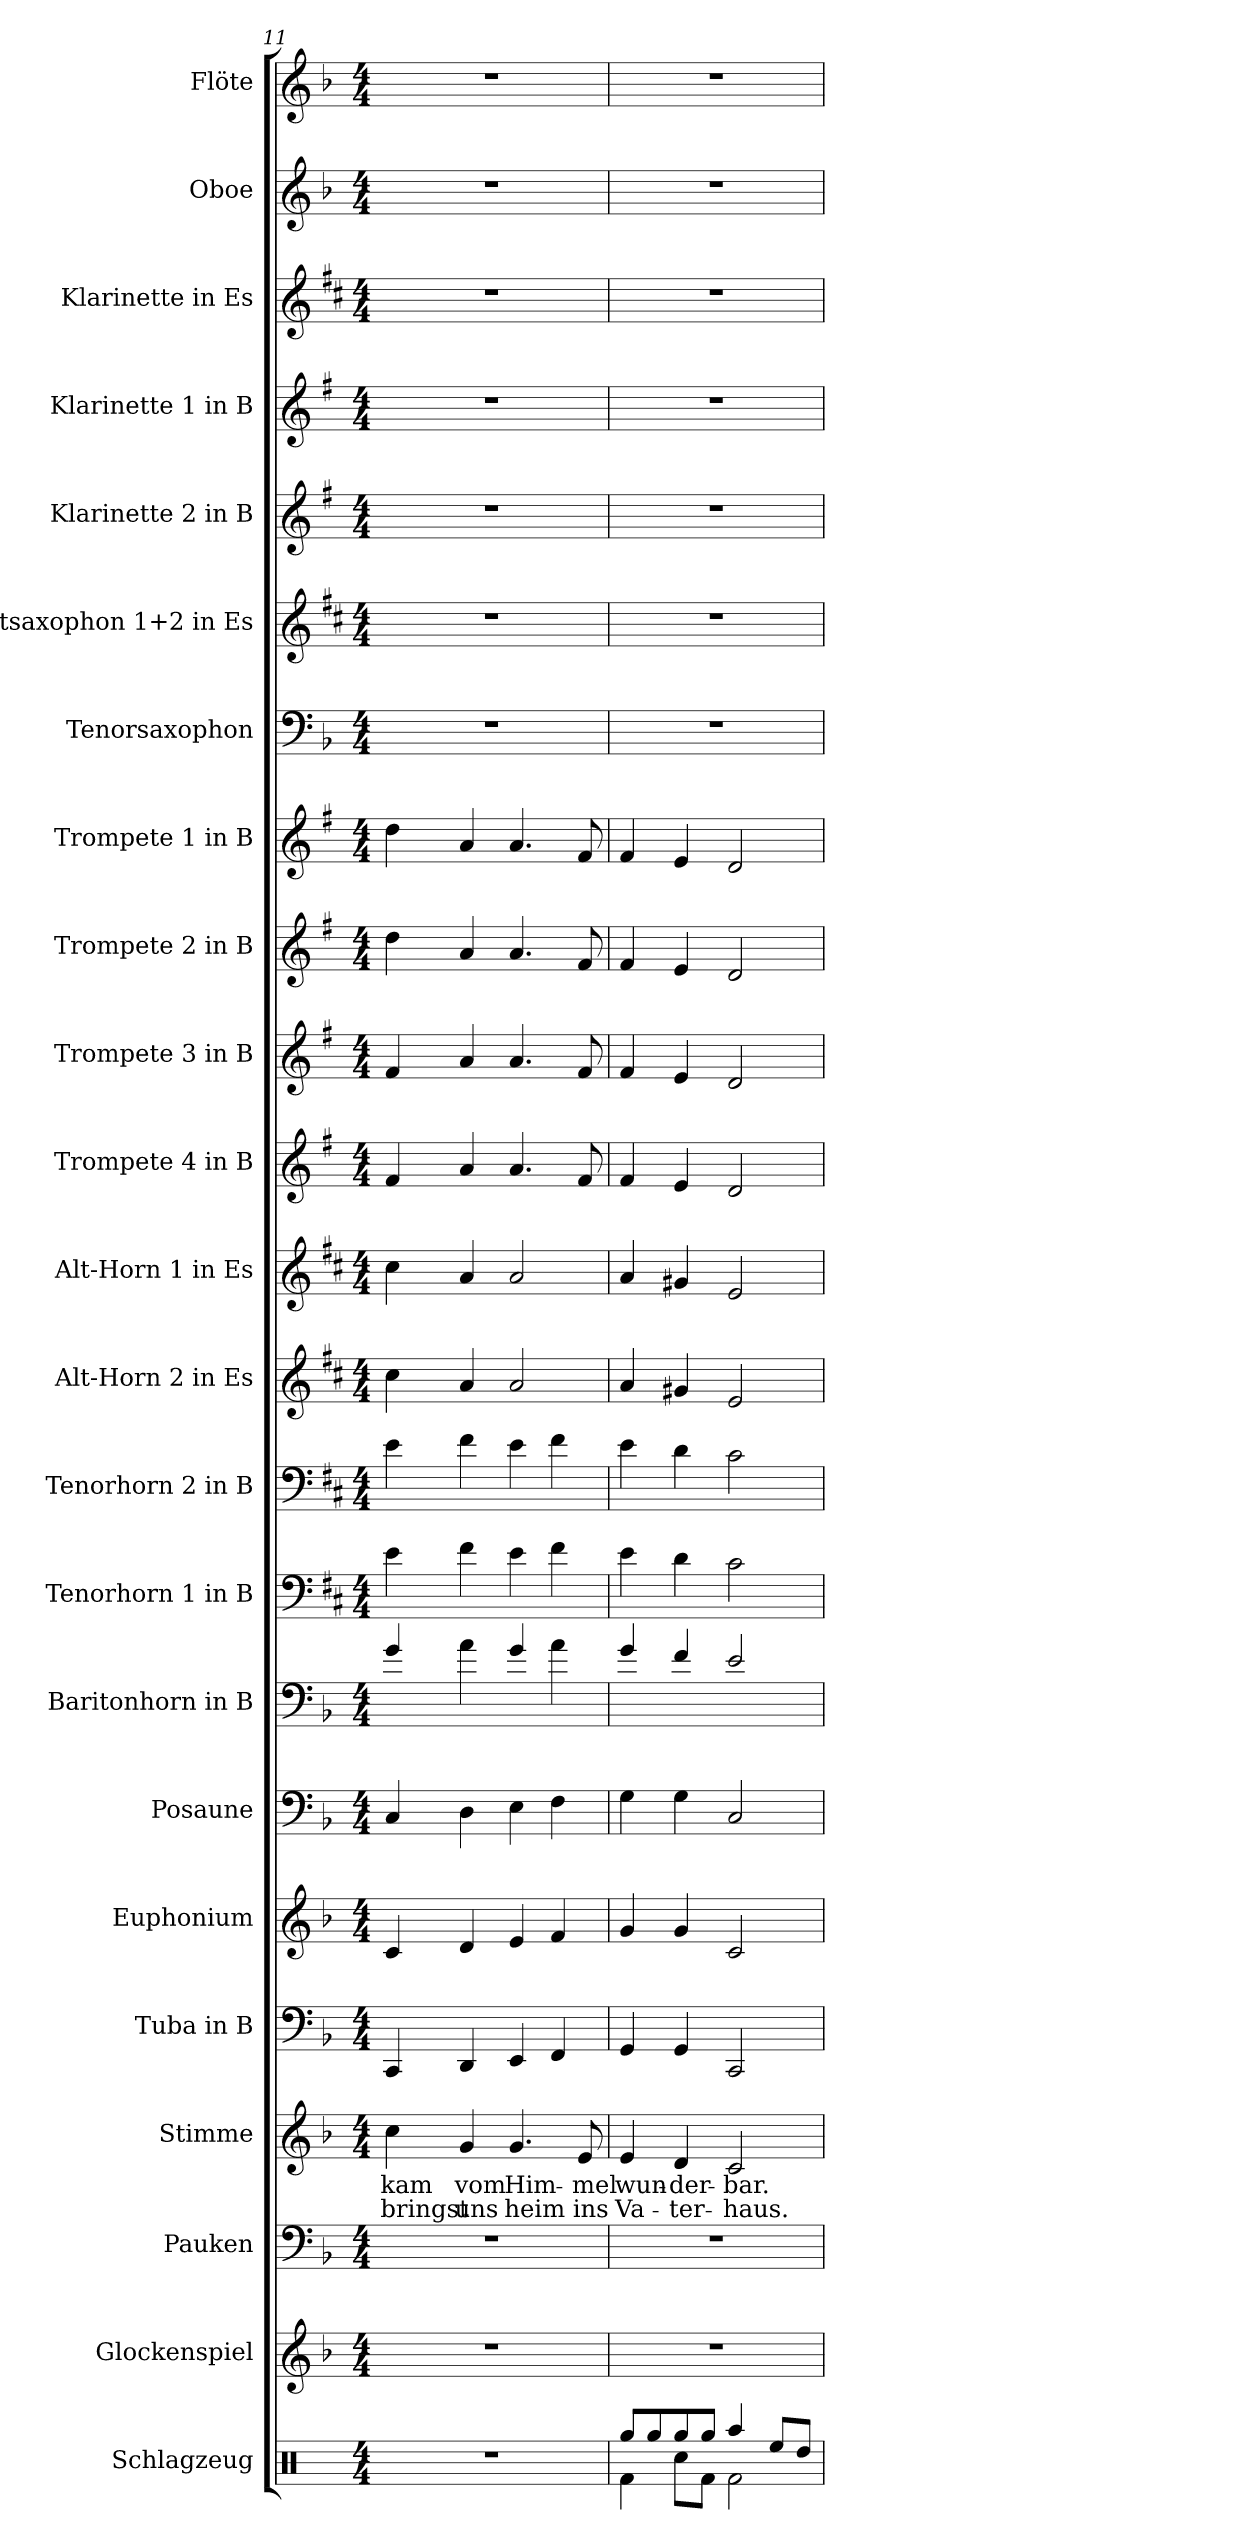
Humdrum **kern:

**kern	**kern	**kern	**kern	**text	**text	**kern	**kern	**kern	**kern	**kern	**kern	**kern	**kern	**kern	**kern	**kern	**kern	**kern	**kern	**kern	**kern	**kern	**kern	**kern
*part23	*part22	*part21	*part20	*part20	*part20	*part19	*part18	*part17	*part16	*part15	*part14	*part13	*part12	*part11	*part10	*part9	*part8	*part7	*part6	*part5	*part4	*part3	*part2	*part1
*staff23	*staff22	*staff21	*staff20	*staff20	*staff20	*staff19	*staff18	*staff17	*staff16	*staff15	*staff14	*staff13	*staff12	*staff11	*staff10	*staff9	*staff8	*staff7	*staff6	*staff5	*staff4	*staff3	*staff2	*staff1
*I"Schlagzeug	*I"Glockenspiel	*I"Pauken	*I"Stimme	*	*	*I"Tuba in B	*I"Euphonium	*I"Posaune	*I"Baritonhorn in B	*I"Tenorhorn  1 in B	*I"Tenorhorn 2 in B	*I"Alt-Horn 2 in Es	*I"Alt-Horn 1 in Es	*I"Trompete 4 in B	*I"Trompete 3 in B	*I"Trompete 2  in B	*I"Trompete 1 in B	*I"Tenorsaxophon	*I"Altsaxophon 1+2 in Es	*I"Klarinette 2  in B	*I"Klarinette 1 in B	*I"Klarinette in Es	*I"Oboe	*I"Flöte
*clefX	*clefG2	*clefF4	*clefG2	*	*	*clefF4	*clefG2	*clefF4	*clefF4	*clefF4	*clefF4	*clefG2	*clefG2	*clefG2	*clefG2	*clefG2	*clefG2	*clefF4	*clefG2	*clefG2	*clefG2	*clefG2	*clefG2	*clefG2
*	*ITrd-14c-24	*	*	*	*	*	*ITrd8c14	*	*ITrd8c14	*ITrd5c9	*ITrd5c9	*ITrd5c9	*ITrd5c9	*ITrd1c2	*ITrd1c2	*ITrd1c2	*ITrd1c2	*ITrd8c14	*ITrd5c9	*ITrd1c2	*ITrd1c2	*ITrd-2c-3	*	*
*k[]	*k[b-]	*k[b-]	*k[b-]	*	*	*k[b-]	*k[b-]	*k[b-]	*k[b-]	*k[b-]	*k[b-]	*k[b-]	*k[b-]	*k[b-]	*k[b-]	*k[b-]	*k[b-]	*k[b-]	*k[b-]	*k[b-]	*k[b-]	*k[b-]	*k[b-]	*k[b-]
*C:	*F:	*F:	*F:	*	*	*F:	*F:	*F:	*F:	*F:	*F:	*F:	*F:	*F:	*F:	*F:	*F:	*F:	*F:	*F:	*F:	*F:	*F:	*F:
*M4/4	*M4/4	*M4/4	*M4/4	*	*	*M4/4	*M4/4	*M4/4	*M4/4	*M4/4	*M4/4	*M4/4	*M4/4	*M4/4	*M4/4	*M4/4	*M4/4	*M4/4	*M4/4	*M4/4	*M4/4	*M4/4	*M4/4	*M4/4
=11	=11	=11	=11	=11	=11	=11	=11	=11	=11	=11	=11	=11	=11	=11	=11	=11	=11	=11	=11	=11	=11	=11	=11	=11
!	!	!	!	!LO:LY:b:color=#000000	!LO:LY:b:color=#000000	!	!	!	!	!	!	!	!	!	!	!	!	!	!	!	!	!	!	!
1r	1r	1r	4cci\	kam	bringst	4CCi/	4Ci/	4Ci/	4Gi/	4Gi\	4Gi\	4ei\	4ei\	4ei/	4ei/	4cci\	4cci\	1r	1r	1r	1r	1r	1r	1r
!	!	!	!	!LO:LY:b:color=#000000	!LO:LY:b:color=#000000	!	!	!	!	!	!	!	!	!	!	!	!	!	!	!	!	!	!	!
.	.	.	4gi/	vom	uns	4DDi/	4Di/	4Di\	4Ai\	4Ai\	4Ai\	4ci/	4ci/	4gi/	4gi/	4gi/	4gi/	.	.	.	.	.	.	.
!	!	!	!	!LO:LY:b:color=#000000	!LO:LY:b:color=#000000	!	!	!	!	!	!	!	!	!	!	!	!	!	!	!	!	!	!	!
.	.	.	4.gi/	Him-	heim	4EEi/	4Ei/	4Ei\	4Gi/	4Gi\	4Gi\	2ci/	2ci/	4.gi/	4.gi/	4.gi/	4.gi/	.	.	.	.	.	.	.
.	.	.	.	.	.	4FFi/	4Fi/	4Fi\	4Ai\	4Ai\	4Ai\	.	.	.	.	.	.	.	.	.	.	.	.	.
!	!	!	!	!LO:LY:b:color=#000000	!LO:LY:b:color=#000000	!	!	!	!	!	!	!	!	!	!	!	!	!	!	!	!	!	!	!
.	.	.	8ei/	-mel	ins	.	.	.	.	.	.	.	.	8ei/	8ei/	8ei/	8ei/	.	.	.	.	.	.	.
=12	=12	=12	=12	=12	=12	=12	=12	=12	=12	=12	=12	=12	=12	=12	=12	=12	=12	=12	=12	=12	=12	=12	=12	=12
*^	*	*	*	*	*	*	*	*	*	*	*	*	*	*	*	*	*	*	*	*	*	*	*	*
!	!	!	!	!	!LO:LY:b:color=#000000	!LO:LY:b:color=#000000	!	!	!	!	!	!	!	!	!	!	!	!	!	!	!	!	!	!	!
8Rggi/L	4Rfi\	1r	1r	4ei/	wun-	Va-	4GGi/	4Gi/	4Gi\	4Gi/	4Gi\	4Gi\	4ci/	4ci/	4ei/	4ei/	4ei/	4ei/	1r	1r	1r	1r	1r	1r	1r
8Rggi/	.	.	.	.	.	.	.	.	.	.	.	.	.	.	.	.	.	.	.	.	.	.	.	.	.
!	!	!	!	!	!LO:LY:b:color=#000000	!LO:LY:b:color=#000000	!	!	!	!	!	!	!	!	!	!	!	!	!	!	!	!	!	!	!
8Rggi/	8Rcci\L	.	.	4di/	-der-	-ter-	4GGi/	4Gi/	4Gi\	4Fi/	4Fi\	4Fi\	4Bni/	4Bni/	4di/	4di/	4di/	4di/	.	.	.	.	.	.	.
8Rggi/J	8Rfi\J	.	.	.	.	.	.	.	.	.	.	.	.	.	.	.	.	.	.	.	.	.	.	.	.
!	!	!	!	!	!LO:LY:b:color=#000000	!LO:LY:b:color=#000000	!	!	!	!	!	!	!	!	!	!	!	!	!	!	!	!	!	!	!
4Raai/	2Rfi\	.	.	2ci/	-bar.	-haus.	2CCi/	2Ci/	2Ci/	2Ei/	2Ei\	2Ei\	2Gi/	2Gi/	2ci/	2ci/	2ci/	2ci/	.	.	.	.	.	.	.
8Reei/L	.	.	.	.	.	.	.	.	.	.	.	.	.	.	.	.	.	.	.	.	.	.	.	.	.
8Rddi/J	.	.	.	.	.	.	.	.	.	.	.	.	.	.	.	.	.	.	.	.	.	.	.	.	.
*v	*v	*	*	*	*	*	*	*	*	*	*	*	*	*	*	*	*	*	*	*	*	*	*	*	*
=	=	=	=	=	=	=	=	=	=	=	=	=	=	=	=	=	=	=	=	=	=	=	=	=
*-	*-	*-	*-	*-	*-	*-	*-	*-	*-	*-	*-	*-	*-	*-	*-	*-	*-	*-	*-	*-	*-	*-	*-	*-
